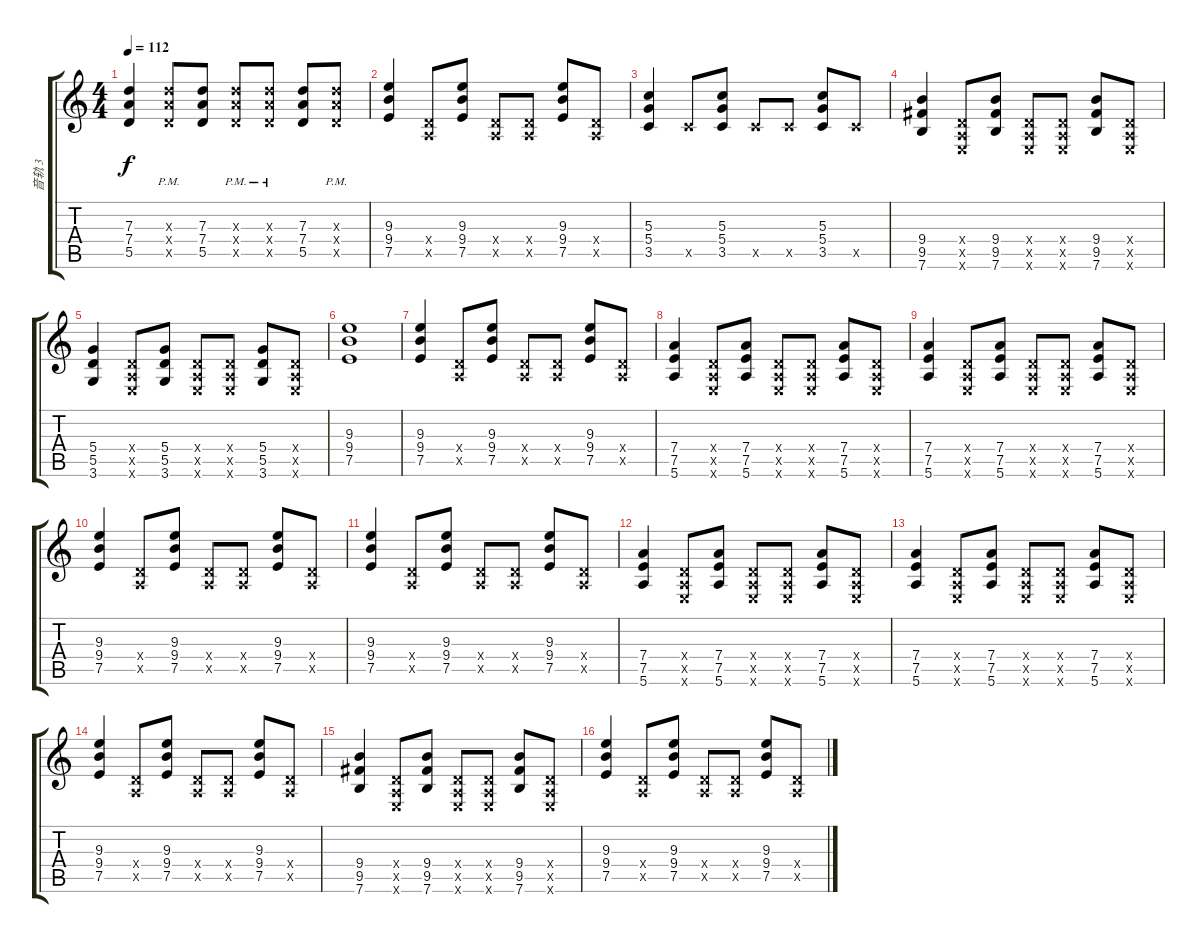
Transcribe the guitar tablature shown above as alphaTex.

\track ("音轨 3" "音轨 3") {instrument overdrivenguitar}
\staff {score tabs}
\tuning (E4 B3 G3 D3 A2 E2) {hide}
\ts (4 4)
\tempo 112
\clef g2
\ks c
(7.3 7.4 5.5).4{dy f} (7.3{pm x} 7.4{x} 5.5{x}).8 (7.3 7.4 5.5).8 (7.3{pm x} 7.4{x} 5.5{x}).8 (7.3{pm x} 7.4{x} 5.5{x}).8 (7.3 7.4 5.5).8 (7.3{pm x} 7.4{x} 5.5{x}).8 |
(9.3 9.4 7.5).4 (0.4{x} 0.5{x}).8 (9.3 9.4 7.5).8 (0.4{x} 0.5{x}).8 (0.4{x} 0.5{x}).8 (9.3 9.4 7.5).8 (0.4{x} 0.5{x}).8 |
(5.3 5.4 3.5).4 3.5{x}.8 (5.3 5.4 3.5).8 3.5{x}.8 3.5{x}.8 (5.3 5.4 3.5).8 3.5{x}.8 |
(9.4 9.5 7.6).4 (0.4{x} 0.5{x} 0.6{x}).8 (9.4 9.5 7.6).8 (0.4{x} 0.5{x} 0.6{x}).8 (0.4{x} 0.5{x} 0.6{x}).8 (9.4 9.5 7.6).8 (0.4{x} 0.5{x} 0.6{x}).8 |
(5.4 5.5 3.6).4 (0.4{x} 0.5{x} 0.6{x}).8 (5.4 5.5 3.6).8 (0.4{x} 0.5{x} 0.6{x}).8 (0.4{x} 0.5{x} 0.6{x}).8 (5.4 5.5 3.6).8 (0.4{x} 0.5{x} 0.6{x}).8 |
(9.3 9.4 7.5).1 |
(9.3 9.4 7.5).4 (0.4{x} 0.5{x}).8 (9.3 9.4 7.5).8 (0.4{x} 0.5{x}).8 (0.4{x} 0.5{x}).8 (9.3 9.4 7.5).8 (0.4{x} 0.5{x}).8 |
(7.4 7.5 5.6).4 (0.4{x} 0.5{x} 0.6{x}).8 (7.4 7.5 5.6).8 (0.4{x} 0.5{x} 0.6{x}).8 (0.4{x} 0.5{x} 0.6{x}).8 (7.4 7.5 5.6).8 (0.4{x} 0.5{x} 0.6{x}).8 |
(7.4 7.5 5.6).4 (0.4{x} 0.5{x} 0.6{x}).8 (7.4 7.5 5.6).8 (0.4{x} 0.5{x} 0.6{x}).8 (0.4{x} 0.5{x} 0.6{x}).8 (7.4 7.5 5.6).8 (0.4{x} 0.5{x} 0.6{x}).8 |
(9.3 9.4 7.5).4 (0.4{x} 0.5{x}).8 (9.3 9.4 7.5).8 (0.4{x} 0.5{x}).8 (0.4{x} 0.5{x}).8 (9.3 9.4 7.5).8 (0.4{x} 0.5{x}).8 |
(9.3 9.4 7.5).4 (0.4{x} 0.5{x}).8 (9.3 9.4 7.5).8 (0.4{x} 0.5{x}).8 (0.4{x} 0.5{x}).8 (9.3 9.4 7.5).8 (0.4{x} 0.5{x}).8 |
(7.4 7.5 5.6).4 (0.4{x} 0.5{x} 0.6{x}).8 (7.4 7.5 5.6).8 (0.4{x} 0.5{x} 0.6{x}).8 (0.4{x} 0.5{x} 0.6{x}).8 (7.4 7.5 5.6).8 (0.4{x} 0.5{x} 0.6{x}).8 |
(7.4 7.5 5.6).4 (0.4{x} 0.5{x} 0.6{x}).8 (7.4 7.5 5.6).8 (0.4{x} 0.5{x} 0.6{x}).8 (0.4{x} 0.5{x} 0.6{x}).8 (7.4 7.5 5.6).8 (0.4{x} 0.5{x} 0.6{x}).8 |
(9.3 9.4 7.5).4 (0.4{x} 0.5{x}).8 (9.3 9.4 7.5).8 (0.4{x} 0.5{x}).8 (0.4{x} 0.5{x}).8 (9.3 9.4 7.5).8 (0.4{x} 0.5{x}).8 |
(9.4 9.5 7.6).4 (0.4{x} 0.5{x} 0.6{x}).8 (9.4 9.5 7.6).8 (0.4{x} 0.5{x} 0.6{x}).8 (0.4{x} 0.5{x} 0.6{x}).8 (9.4 9.5 7.6).8 (0.4{x} 0.5{x} 0.6{x}).8 |
(9.3 9.4 7.5).4 (0.4{x} 0.5{x}).8 (9.3 9.4 7.5).8 (0.4{x} 0.5{x}).8 (0.4{x} 0.5{x}).8 (9.3 9.4 7.5).8 (0.4{x} 0.5{x}).8
